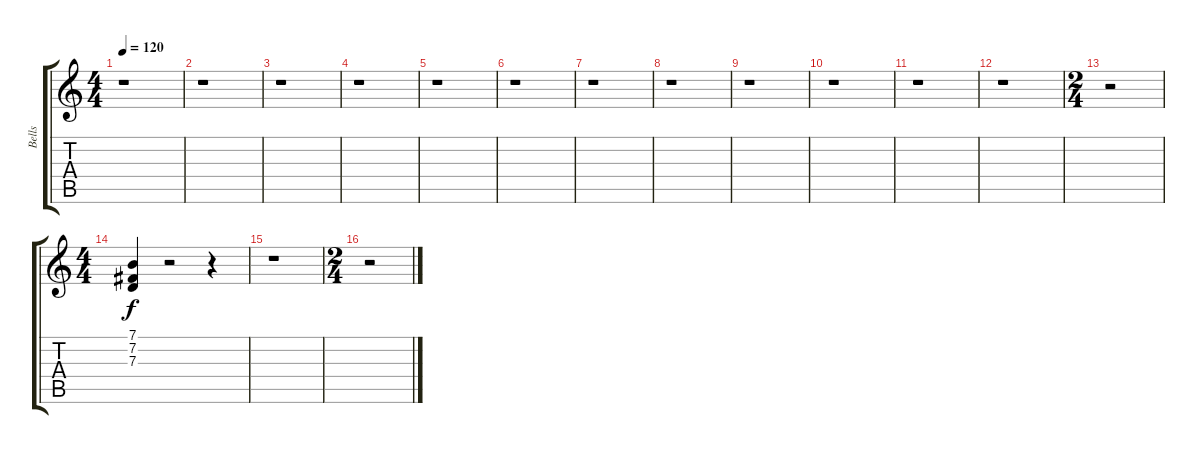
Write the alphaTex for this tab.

\track ("Bells" "Bells") {instrument tubularbells}
\staff {score tabs}
\tuning (E4 B3 G3 D3 A2 E2) {hide}
\ts (4 4)
\tempo 120
\clef g2
\ks c
r.1{dy f} |
r.1 |
r.1 |
r.1 |
r.1 |
r.1 |
r.1 |
r.1 |
r.1 |
r.1 |
r.1 |
r.1 |
\ts (2 4)
r.2 |
\ts (4 4)
(7.1 7.2 7.3).4 r.2 r.4 |
r.1 |
\ts (2 4)
r.2
